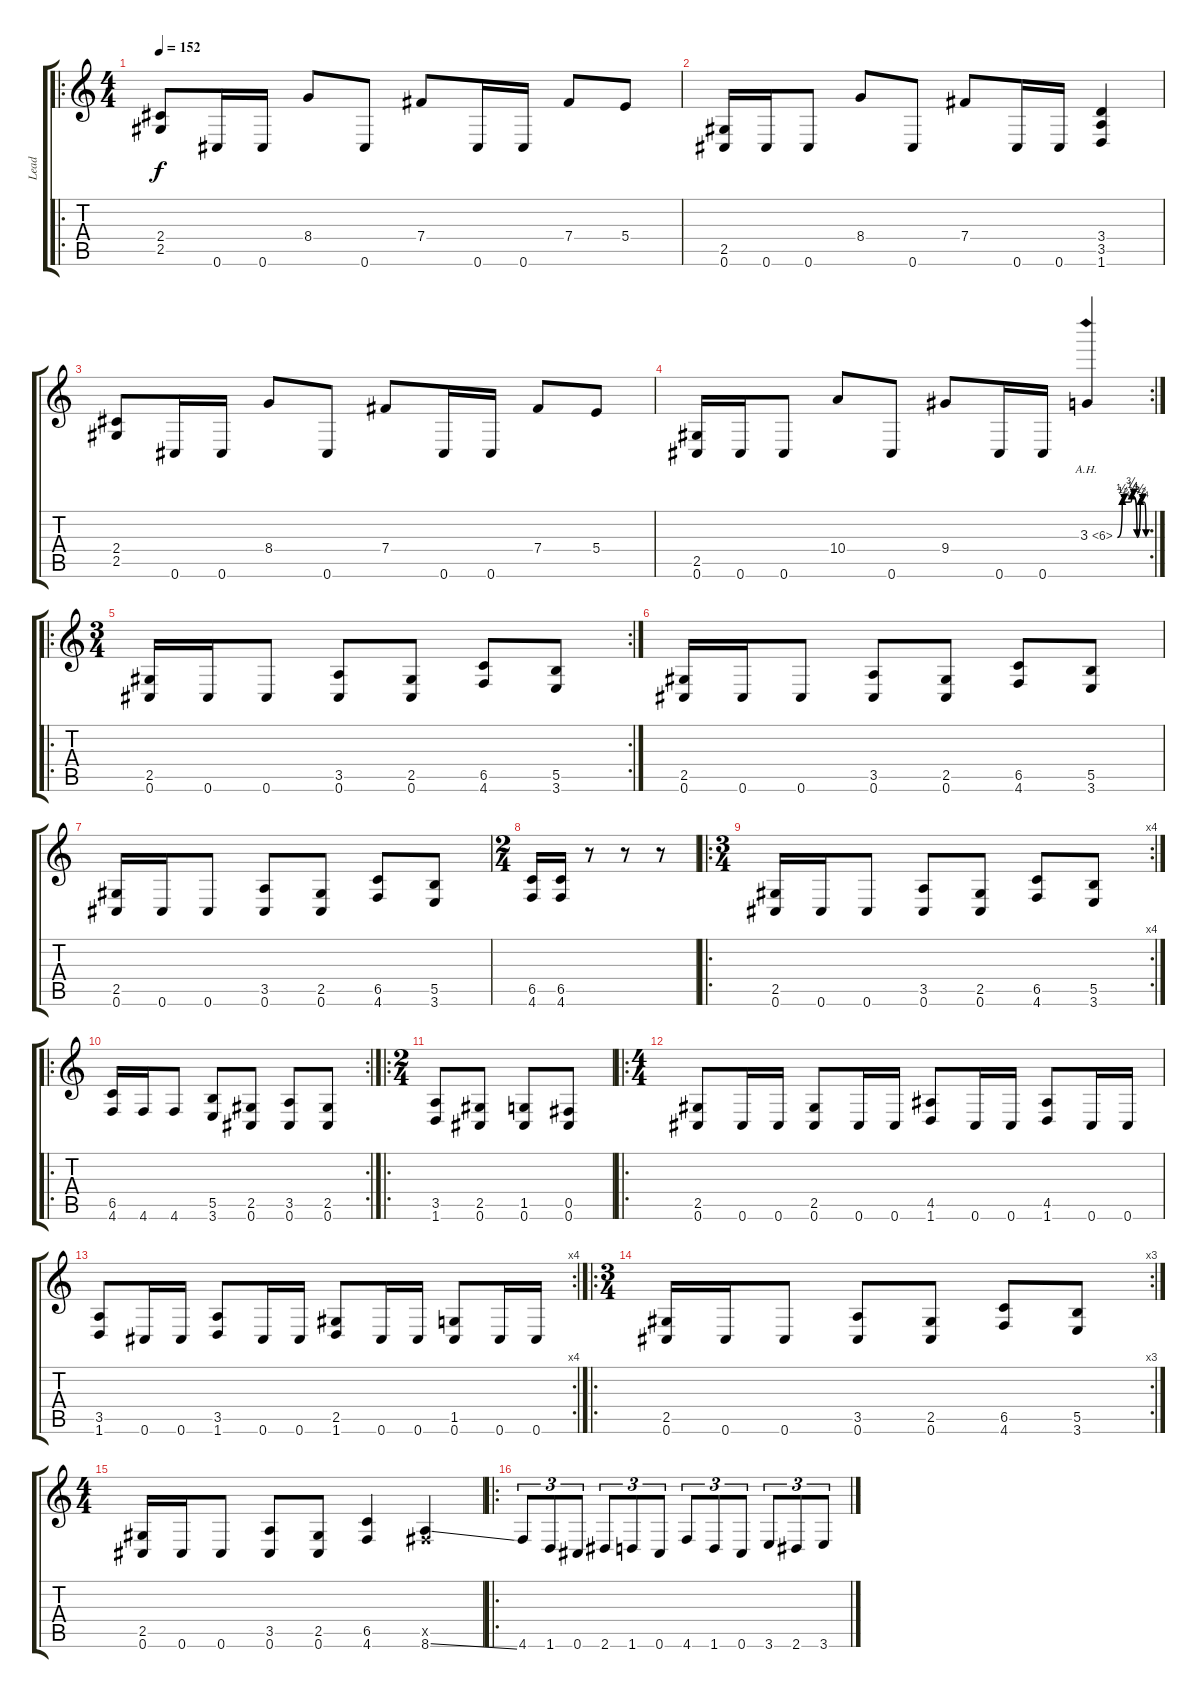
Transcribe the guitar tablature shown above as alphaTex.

\track ("Lead" "Lead") {instrument overdrivenguitar}
\staff {score tabs}
\tuning (Db4 Ab3 E3 B2 Gb2 Db2) {hide}
\ro
\ts (4 4)
\tempo 152
\clef g2
\ks c
(2.4 2.5).8{dy f instrument overdrivenguitar} 0.6.16 0.6.16 8.4.8 0.6.8 7.4.8 0.6.16 0.6.16 7.4.8 5.4.8 |
(2.5 0.6).16 0.6.16 0.6.8 8.4.8 0.6.8 7.4.8 0.6.16 0.6.16 (3.4 3.5 1.6).4 |
(2.4 2.5).8 0.6.16 0.6.16 8.4.8 0.6.8 7.4.8 0.6.16 0.6.16 7.4.8 5.4.8 |
\rc 2
(2.5 0.6).16 0.6.16 0.6.8 10.4.8 0.6.8 9.4.8 0.6.16 0.6.16 3.3{be (custom 0 0 10 2 14 1 27 1 30 3 34 2 41 0 48 2 51 2 53 1 56 1 60 0) ah 3}.4 |
\ro
\rc 2
\ts (3 4)
(2.5 0.6).16 0.6.16 0.6.8 (3.5 0.6).8 (2.5 0.6).8 (6.5 4.6).8 (5.5 3.6).8 |
(2.5 0.6).16 0.6.16 0.6.8 (3.5 0.6).8 (2.5 0.6).8 (6.5 4.6).8 (5.5 3.6).8 |
(2.5 0.6).16 0.6.16 0.6.8 (3.5 0.6).8 (2.5 0.6).8 (6.5 4.6).8 (5.5 3.6).8 |
\ts (2 4)
(6.5 4.6).16 (6.5 4.6).16 r.8 r.8 r.8 |
\ro
\rc 4
\ts (3 4)
(2.5 0.6).16 0.6.16 0.6.8 (3.5 0.6).8 (2.5 0.6).8 (6.5 4.6).8 (5.5 3.6).8 |
\ro
\rc 2
(6.5 4.6).16 4.6.16 4.6.8 (5.5 3.6).8 (2.5 0.6).8 (3.5 0.6).8 (2.5 0.6).8 |
\ro
\ts (2 4)
(3.5 1.6).8 (2.5 0.6).8 (1.5 0.6).8 (0.5 0.6).8 |
\ro
\ts (4 4)
(2.5 0.6).8 0.6.16 0.6.16 (2.5 0.6).8 0.6.16 0.6.16 (4.5 1.6).8 0.6.16 0.6.16 (4.5 1.6).8 0.6.16 0.6.16 |
\rc 4
(3.5 1.6).8 0.6.16 0.6.16 (3.5 1.6).8 0.6.16 0.6.16 (2.5 1.6).8 0.6.16 0.6.16 (1.5 0.6).8 0.6.16 0.6.16 |
\ro
\rc 3
\ts (3 4)
(2.5 0.6).16 0.6.16 0.6.8 (3.5 0.6).8 (2.5 0.6).8 (6.5 4.6).8 (5.5 3.6).8 |
\ts (4 4)
(2.5 0.6).16 0.6.16 0.6.8 (3.5 0.6).8 (2.5 0.6).8 (6.5 4.6).4 (0.5{x} 8.6{ss}).4 |
\ro
4.6.8{tu (3 2)} 1.6.8{tu (3 2)} 0.6.8{tu (3 2)} 2.6.8{tu (3 2)} 1.6.8{tu (3 2)} 0.6.8{tu (3 2)} 4.6.8{tu (3 2)} 1.6.8{tu (3 2)} 0.6.8{tu (3 2)} 3.6.8{tu (3 2)} 2.6.8{tu (3 2)} 3.6.8{tu (3 2)}
